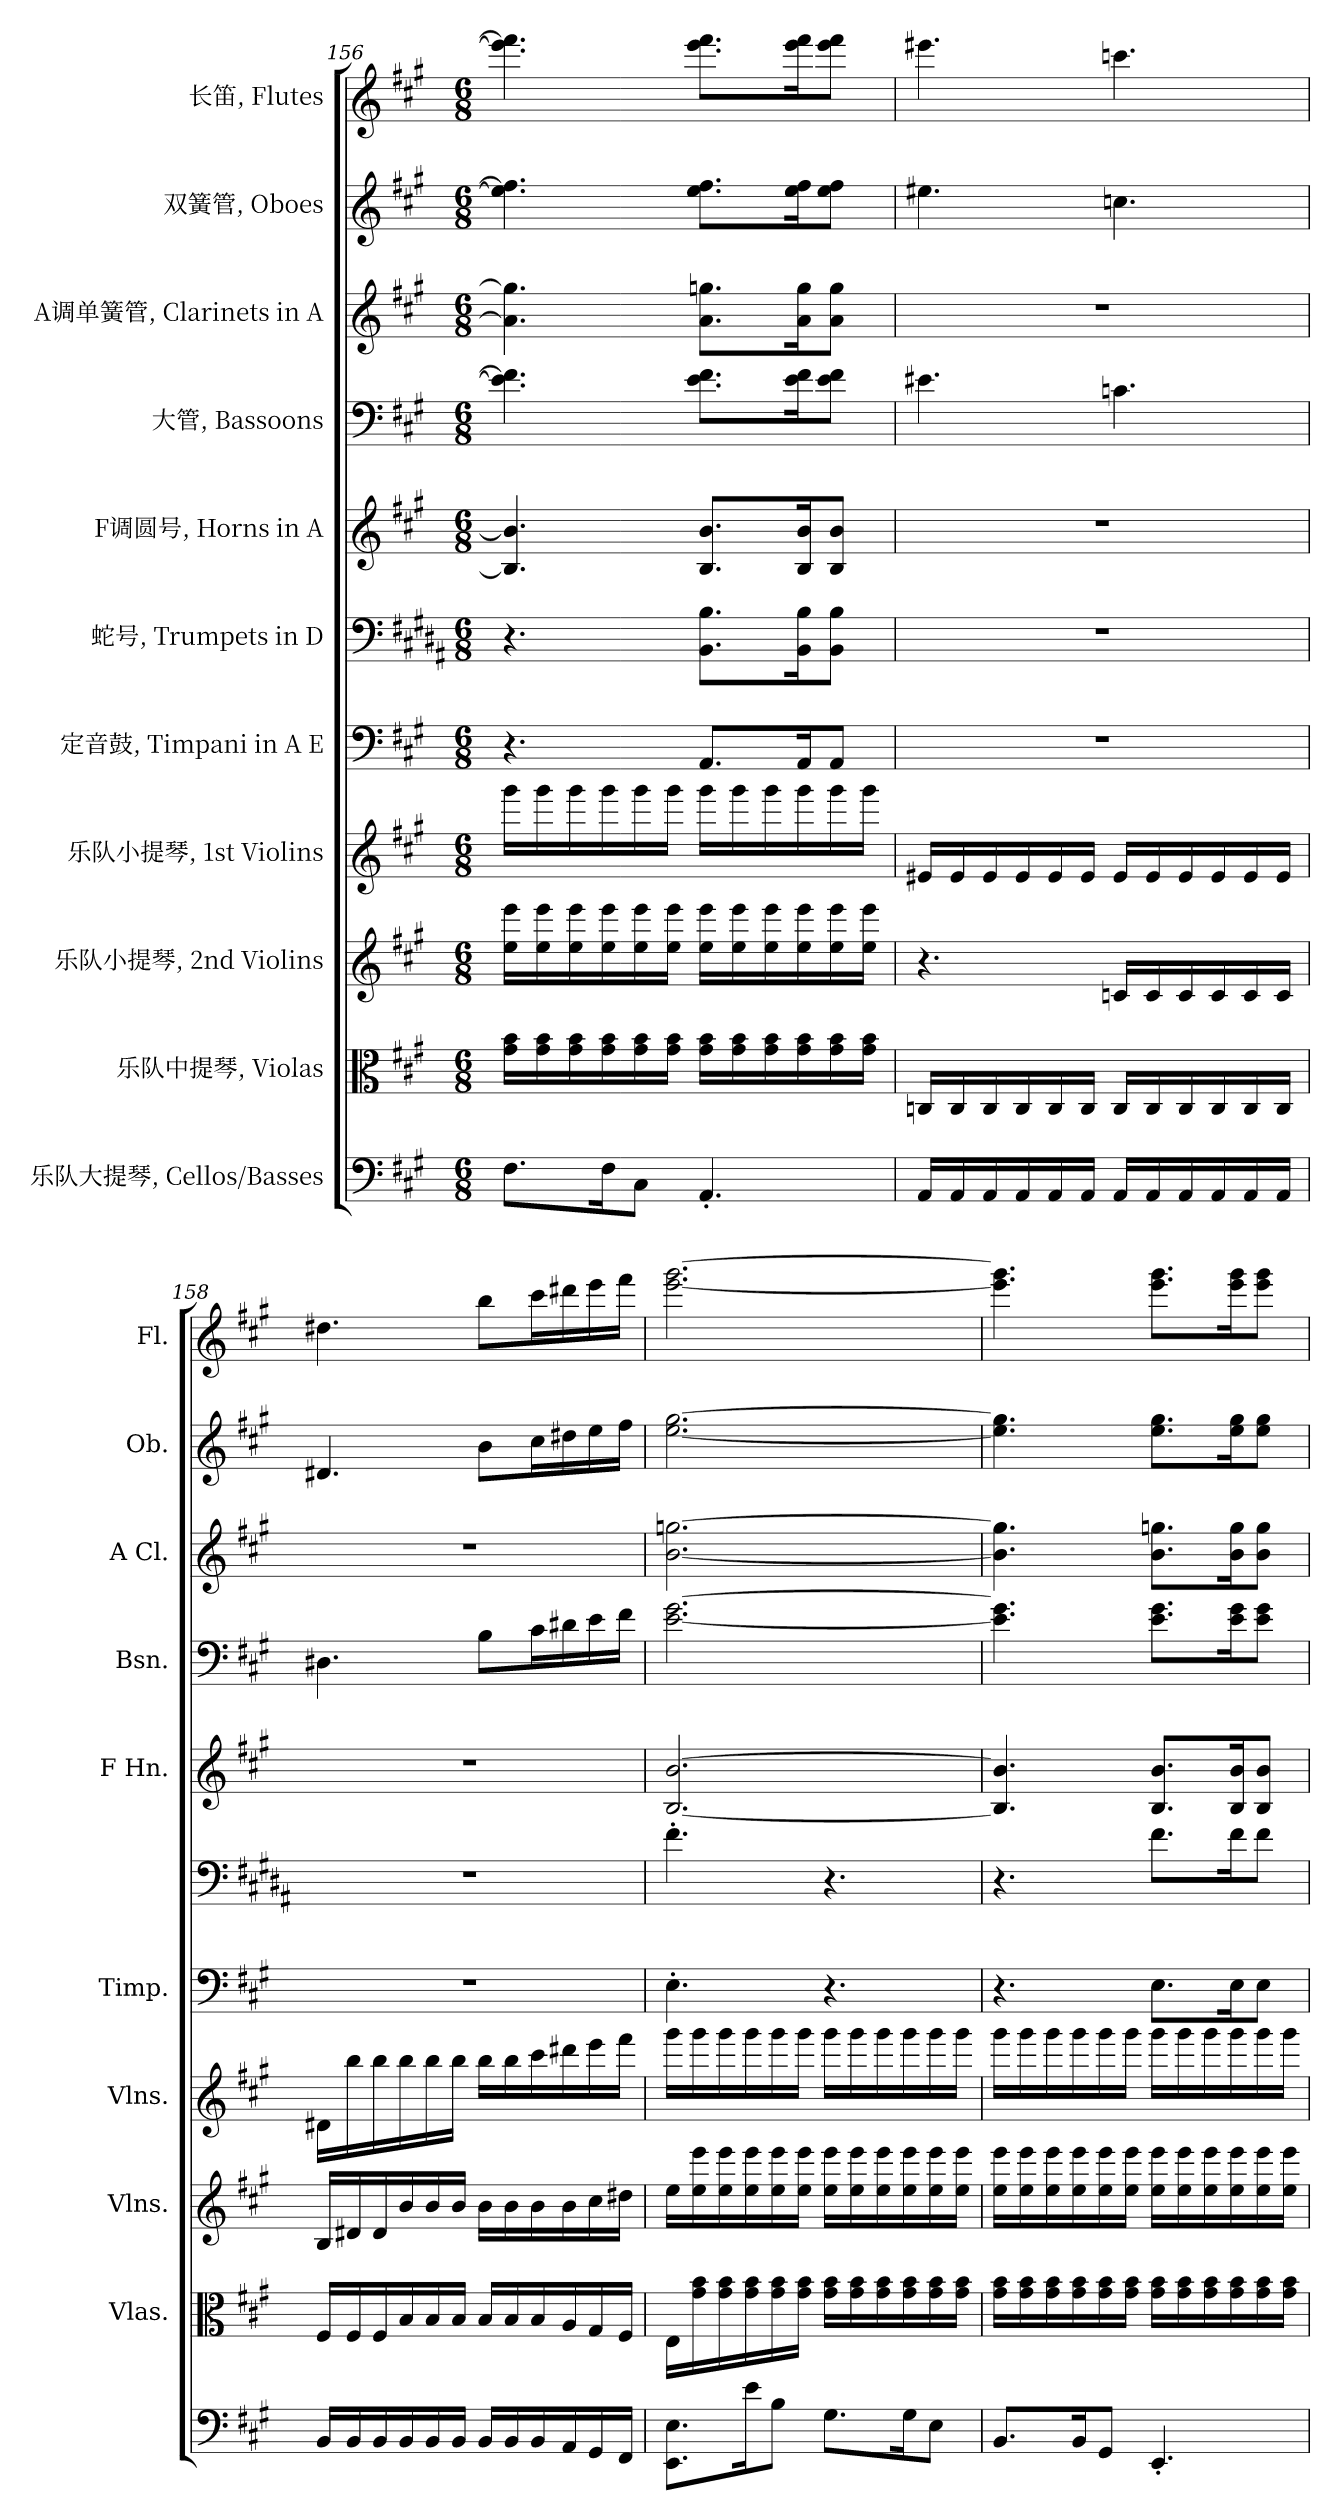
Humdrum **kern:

**kern	**kern	**kern	**kern	**kern	**kern	**kern	**kern	**kern	**kern	**kern
*part11	*part10	*part9	*part8	*part7	*part6	*part5	*part4	*part3	*part2	*part1
*staff11	*staff10	*staff9	*staff8	*staff7	*staff6	*staff5	*staff4	*staff3	*staff2	*staff1
*I"乐队大提琴, Cellos/Basses	*I"乐队中提琴, Violas	*I"乐队小提琴, 2nd Violins	*I"乐队小提琴, 1st Violins	*I"定音鼓, Timpani in A E	*I"蛇号, Trumpets in D	*I"F调圆号, Horns in A	*I"大管, Bassoons	*I"A调单簧管, Clarinets in A	*I"双簧管, Oboes	*I"长笛, Flutes
*	*I'Vlas.	*I'Vlns.	*I'Vlns.	*I'Timp.	*	*I'F Hn.	*I'Bsn.	*I'A Cl.	*I'Ob.	*I'Fl.
!!LO:PB:g=z
*clefF4	*clefC3	*clefG2	*clefG2	*clefF4	*clefF4	*clefG2	*clefF4	*clefG2	*clefG2	*clefG2
*	*	*	*	*	*ITrd1c2	*ITrd4c7	*	*ITrd2c3	*	*
*k[f#c#g#]	*k[f#c#g#]	*k[f#c#g#]	*k[f#c#g#]	*k[f#c#g#]	*k[f#c#g#]	*k[f#c#]	*k[f#c#g#]	*k[f#c#g#d#a#e#]	*k[f#c#g#]	*k[f#c#g#]
*M6/8	*M6/8	*M6/8	*M6/8	*M6/8	*M6/8	*M6/8	*M6/8	*M6/8	*M6/8	*M6/8
=156	=156	=156	=156	=156	=156	=156	=156	=156	=156	=156
8.F#\L	16g#\ 16b\LL	16ee\ 16eee\LL	16ggg#\LL	4.r	4.r	4.E/] 4.e/]	4.e\] 4.f#\]	4.f#\] 4.ee\]	4.ee\] 4.ff#\]	4.eee\] 4.fff#\]
.	16g#\ 16b\	16ee\ 16eee\	16ggg#\	.	.	.	.	.	.	.
.	16g#\ 16b\	16ee\ 16eee\	16ggg#\	.	.	.	.	.	.	.
16F#\K	16g#\ 16b\	16ee\ 16eee\	16ggg#\	.	.	.	.	.	.	.
8C#\J	16g#\ 16b\	16ee\ 16eee\	16ggg#\	.	.	.	.	.	.	.
.	16g#\ 16b\JJ	16ee\ 16eee\JJ	16ggg#\JJ	.	.	.	.	.	.	.
4.AA'/	16g#\ 16b\LL	16ee\ 16eee\LL	16ggg#\LL	8.AA/L	8.AA\ 8.A\L	8.E/ 8.e/L	8.e\ 8.f#\L	8.f#\ 8.een\L	8.ee\ 8.ff#\L	8.eee\ 8.fff#\L
.	16g#\ 16b\	16ee\ 16eee\	16ggg#\	.	.	.	.	.	.	.
.	16g#\ 16b\	16ee\ 16eee\	16ggg#\	.	.	.	.	.	.	.
.	16g#\ 16b\	16ee\ 16eee\	16ggg#\	16AA/K	16AA\ 16A\K	16E/ 16e/K	16e\ 16f#\K	16f#\ 16ee\K	16ee\ 16ff#\K	16eee\ 16fff#\K
.	16g#\ 16b\	16ee\ 16eee\	16ggg#\	8AA/J	8AA\ 8A\J	8E/ 8e/J	8e\ 8f#\J	8f#\ 8ee\J	8ee\ 8ff#\J	8eee\ 8fff#\J
.	16g#\ 16b\JJ	16ee\ 16eee\JJ	16ggg#\JJ	.	.	.	.	.	.	.
=157	=157	=157	=157	=157	=157	=157	=157	=157	=157	=157
16AA/LL	16Cn/LL	4.r	16e#X/LL	2.r	2.r	2.r	4.e#X\	2.r	4.ee#X\	4.eee#X\
16AA/	16C/	.	16e#/	.	.	.	.	.	.	.
16AA/	16C/	.	16e#/	.	.	.	.	.	.	.
16AA/	16C/	.	16e#/	.	.	.	.	.	.	.
16AA/	16C/	.	16e#/	.	.	.	.	.	.	.
16AA/JJ	16C/JJ	.	16e#/JJ	.	.	.	.	.	.	.
16AA/LL	16C/LL	16cn/LL	16e#/LL	.	.	.	4.cn\	.	4.ccn\	4.cccn\
16AA/	16C/	16c/	16e#/	.	.	.	.	.	.	.
16AA/	16C/	16c/	16e#/	.	.	.	.	.	.	.
16AA/	16C/	16c/	16e#/	.	.	.	.	.	.	.
16AA/	16C/	16c/	16e#/	.	.	.	.	.	.	.
16AA/JJ	16C/JJ	16c/JJ	16e#/JJ	.	.	.	.	.	.	.
!!LO:PB:g=z
=158	=158	=158	=158	=158	=158	=158	=158	=158	=158	=158
16BB/LL	16F#/LL	16B/LL	16d#X\LL	2.r	2.r	2.r	4.D#X\	2.r	4.d#X/	4.dd#X\
16BB/	16F#/	16d#X/	16bb\	.	.	.	.	.	.	.
16BB/	16F#/	16d#/	16bb\	.	.	.	.	.	.	.
16BB/	16B/	16b/	16bb\	.	.	.	.	.	.	.
16BB/	16B/	16b/	16bb\	.	.	.	.	.	.	.
16BB/JJ	16B/JJ	16b/JJ	16bb\JJ	.	.	.	.	.	.	.
16BB/LL	16B/LL	16b\LL	16bb\LL	.	.	.	8B\L	.	8b\L	8bb\L
16BB/	16B/	16b\	16bb\	.	.	.	.	.	.	.
16BB/	16B/	16b\	16ccc#\	.	.	.	16c#\L	.	16cc#\L	16ccc#\L
16AA/	16A/	16b\	16ddd#X\	.	.	.	16d#X\	.	16dd#X\	16ddd#X\
16GG#/	16G#/	16cc#\	16eee\	.	.	.	16e\	.	16ee\	16eee\
16FF#/JJ	16F#/JJ	16dd#X\JJ	16fff#\JJ	.	.	.	16f#\JJ	.	16ff#\JJ	16fff#\JJ
=159	=159	=159	=159	=159	=159	=159	=159	=159	=159	=159
8.EE\ 8.E\L	16E\LL	16ee\LL	16ggg#\LL	4.E'\	4.e'\	[2.E/ [2.e/	[2.e\ [2.g#\	[2.g#\ [2.een\	[2.ee\ [2.gg#\	[2.eee\ [2.ggg#\
.	16g#\ 16b\	16ee\ 16eee\	16ggg#\	.	.	.	.	.	.	.
.	16g#\ 16b\	16ee\ 16eee\	16ggg#\	.	.	.	.	.	.	.
16e\K	16g#\ 16b\	16ee\ 16eee\	16ggg#\	.	.	.	.	.	.	.
8B\J	16g#\ 16b\	16ee\ 16eee\	16ggg#\	.	.	.	.	.	.	.
.	16g#\ 16b\JJ	16ee\ 16eee\JJ	16ggg#\JJ	.	.	.	.	.	.	.
8.G#\L	16g#\ 16b\LL	16ee\ 16eee\LL	16ggg#\LL	4.r	4.r	.	.	.	.	.
.	16g#\ 16b\	16ee\ 16eee\	16ggg#\	.	.	.	.	.	.	.
.	16g#\ 16b\	16ee\ 16eee\	16ggg#\	.	.	.	.	.	.	.
16G#\K	16g#\ 16b\	16ee\ 16eee\	16ggg#\	.	.	.	.	.	.	.
8E\J	16g#\ 16b\	16ee\ 16eee\	16ggg#\	.	.	.	.	.	.	.
.	16g#\ 16b\JJ	16ee\ 16eee\JJ	16ggg#\JJ	.	.	.	.	.	.	.
!!LO:PB:g=z
=160	=160	=160	=160	=160	=160	=160	=160	=160	=160	=160
8.BB/L	16g#\ 16b\LL	16ee\ 16eee\LL	16ggg#\LL	4.r	4.r	4.E/] 4.e/]	4.e\] 4.g#\]	4.g#\] 4.ee\]	4.ee\] 4.gg#\]	4.eee\] 4.ggg#\]
.	16g#\ 16b\	16ee\ 16eee\	16ggg#\	.	.	.	.	.	.	.
.	16g#\ 16b\	16ee\ 16eee\	16ggg#\	.	.	.	.	.	.	.
16BB/K	16g#\ 16b\	16ee\ 16eee\	16ggg#\	.	.	.	.	.	.	.
8GG#/J	16g#\ 16b\	16ee\ 16eee\	16ggg#\	.	.	.	.	.	.	.
.	16g#\ 16b\JJ	16ee\ 16eee\JJ	16ggg#\JJ	.	.	.	.	.	.	.
4.EE'/	16g#\ 16b\LL	16ee\ 16eee\LL	16ggg#\LL	8.E\L	8.e\L	8.E/ 8.e/L	8.e\ 8.g#\L	8.g#\ 8.een\L	8.ee\ 8.gg#\L	8.eee\ 8.ggg#\L
.	16g#\ 16b\	16ee\ 16eee\	16ggg#\	.	.	.	.	.	.	.
.	16g#\ 16b\	16ee\ 16eee\	16ggg#\	.	.	.	.	.	.	.
.	16g#\ 16b\	16ee\ 16eee\	16ggg#\	16E\K	16e\K	16E/ 16e/K	16e\ 16g#\K	16g#\ 16ee\K	16ee\ 16gg#\K	16eee\ 16ggg#\K
.	16g#\ 16b\	16ee\ 16eee\	16ggg#\	8E\J	8e\J	8E/ 8e/J	8e\ 8g#\J	8g#\ 8ee\J	8ee\ 8gg#\J	8eee\ 8ggg#\J
.	16g#\ 16b\JJ	16ee\ 16eee\JJ	16ggg#\JJ	.	.	.	.	.	.	.
=	=	=	=	=	=	=	=	=	=	=
*-	*-	*-	*-	*-	*-	*-	*-	*-	*-	*-
